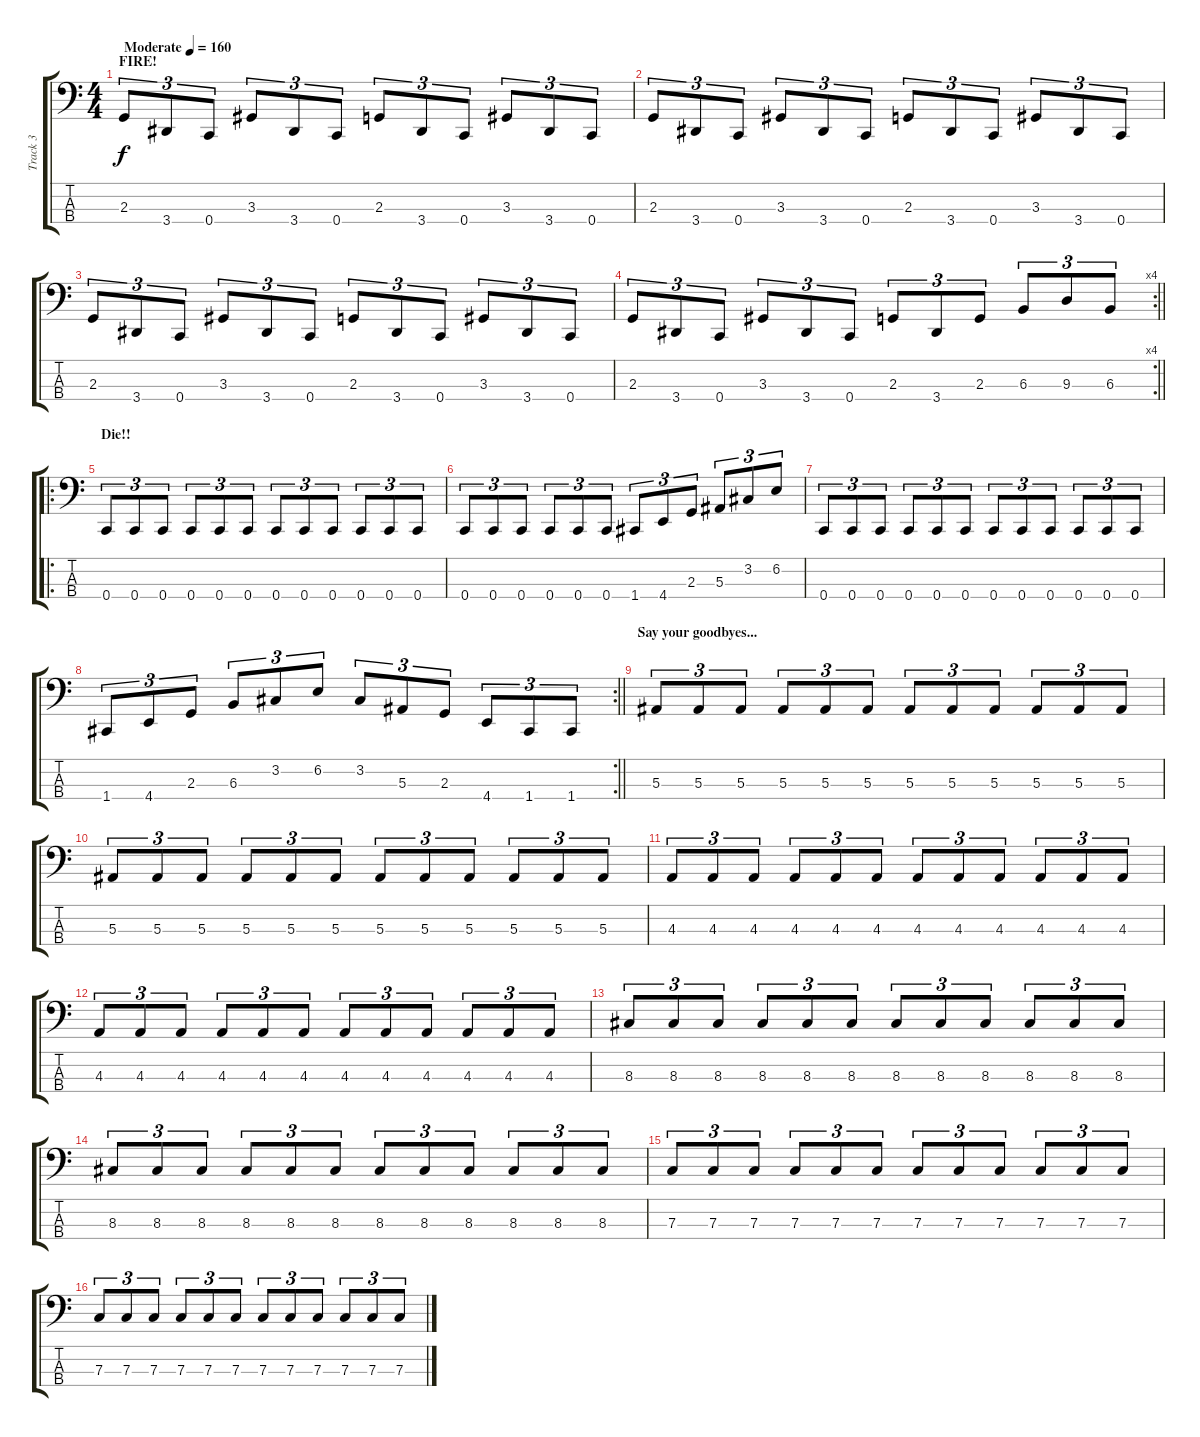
\track ("Track 3" "Track 3") {instrument electricbassfinger}
\staff {score tabs}
\tuning (Eb2 Bb1 F1 C1) {hide}
\ts (4 4)
\section ("" "FIRE!")
\tempo (160 "Moderate")
\clef f4
\ks c
2.3.8{tu (3 2) dy f instrument electricbassfinger} 3.4.8{tu (3 2)} 0.4.8{tu (3 2)} 3.3.8{tu (3 2)} 3.4.8{tu (3 2)} 0.4.8{tu (3 2)} 2.3.8{tu (3 2)} 3.4.8{tu (3 2)} 0.4.8{tu (3 2)} 3.3.8{tu (3 2)} 3.4.8{tu (3 2)} 0.4.8{tu (3 2)} |
2.3.8{tu (3 2)} 3.4.8{tu (3 2)} 0.4.8{tu (3 2)} 3.3.8{tu (3 2)} 3.4.8{tu (3 2)} 0.4.8{tu (3 2)} 2.3.8{tu (3 2)} 3.4.8{tu (3 2)} 0.4.8{tu (3 2)} 3.3.8{tu (3 2)} 3.4.8{tu (3 2)} 0.4.8{tu (3 2)} |
2.3.8{tu (3 2)} 3.4.8{tu (3 2)} 0.4.8{tu (3 2)} 3.3.8{tu (3 2)} 3.4.8{tu (3 2)} 0.4.8{tu (3 2)} 2.3.8{tu (3 2)} 3.4.8{tu (3 2)} 0.4.8{tu (3 2)} 3.3.8{tu (3 2)} 3.4.8{tu (3 2)} 0.4.8{tu (3 2)} |
\rc 4
\barLineRight lightlight
2.3.8{tu (3 2)} 3.4.8{tu (3 2)} 0.4.8{tu (3 2)} 3.3.8{tu (3 2)} 3.4.8{tu (3 2)} 0.4.8{tu (3 2)} 2.3.8{tu (3 2)} 3.4.8{tu (3 2)} 2.3.8{tu (3 2)} 6.3.8{tu (3 2)} 9.3.8{tu (3 2)} 6.3.8{tu (3 2)} |
\ro
\section ("" "Die!!")
0.4.8{tu (3 2)} 0.4.8{tu (3 2)} 0.4.8{tu (3 2)} 0.4.8{tu (3 2)} 0.4.8{tu (3 2)} 0.4.8{tu (3 2)} 0.4.8{tu (3 2)} 0.4.8{tu (3 2)} 0.4.8{tu (3 2)} 0.4.8{tu (3 2)} 0.4.8{tu (3 2)} 0.4.8{tu (3 2)} |
0.4.8{tu (3 2)} 0.4.8{tu (3 2)} 0.4.8{tu (3 2)} 0.4.8{tu (3 2)} 0.4.8{tu (3 2)} 0.4.8{tu (3 2)} 1.4.8{tu (3 2)} 4.4.8{tu (3 2)} 2.3.8{tu (3 2)} 5.3.8{tu (3 2)} 3.2.8{tu (3 2)} 6.2.8{tu (3 2)} |
0.4.8{tu (3 2)} 0.4.8{tu (3 2)} 0.4.8{tu (3 2)} 0.4.8{tu (3 2)} 0.4.8{tu (3 2)} 0.4.8{tu (3 2)} 0.4.8{tu (3 2)} 0.4.8{tu (3 2)} 0.4.8{tu (3 2)} 0.4.8{tu (3 2)} 0.4.8{tu (3 2)} 0.4.8{tu (3 2)} |
\rc 2
\barLineRight lightlight
1.4.8{tu (3 2)} 4.4.8{tu (3 2)} 2.3.8{tu (3 2)} 6.3.8{tu (3 2)} 3.2.8{tu (3 2)} 6.2.8{tu (3 2)} 3.2.8{tu (3 2)} 5.3.8{tu (3 2)} 2.3.8{tu (3 2)} 4.4.8{tu (3 2)} 1.4.8{tu (3 2)} 1.4.8{tu (3 2)} |
\section ("" "Say your goodbyes...")
5.3.8{tu (3 2)} 5.3.8{tu (3 2)} 5.3.8{tu (3 2)} 5.3.8{tu (3 2)} 5.3.8{tu (3 2)} 5.3.8{tu (3 2)} 5.3.8{tu (3 2)} 5.3.8{tu (3 2)} 5.3.8{tu (3 2)} 5.3.8{tu (3 2)} 5.3.8{tu (3 2)} 5.3.8{tu (3 2)} |
5.3.8{tu (3 2)} 5.3.8{tu (3 2)} 5.3.8{tu (3 2)} 5.3.8{tu (3 2)} 5.3.8{tu (3 2)} 5.3.8{tu (3 2)} 5.3.8{tu (3 2)} 5.3.8{tu (3 2)} 5.3.8{tu (3 2)} 5.3.8{tu (3 2)} 5.3.8{tu (3 2)} 5.3.8{tu (3 2)} |
4.3.8{tu (3 2)} 4.3.8{tu (3 2)} 4.3.8{tu (3 2)} 4.3.8{tu (3 2)} 4.3.8{tu (3 2)} 4.3.8{tu (3 2)} 4.3.8{tu (3 2)} 4.3.8{tu (3 2)} 4.3.8{tu (3 2)} 4.3.8{tu (3 2)} 4.3.8{tu (3 2)} 4.3.8{tu (3 2)} |
4.3.8{tu (3 2)} 4.3.8{tu (3 2)} 4.3.8{tu (3 2)} 4.3.8{tu (3 2)} 4.3.8{tu (3 2)} 4.3.8{tu (3 2)} 4.3.8{tu (3 2)} 4.3.8{tu (3 2)} 4.3.8{tu (3 2)} 4.3.8{tu (3 2)} 4.3.8{tu (3 2)} 4.3.8{tu (3 2)} |
8.3.8{tu (3 2)} 8.3.8{tu (3 2)} 8.3.8{tu (3 2)} 8.3.8{tu (3 2)} 8.3.8{tu (3 2)} 8.3.8{tu (3 2)} 8.3.8{tu (3 2)} 8.3.8{tu (3 2)} 8.3.8{tu (3 2)} 8.3.8{tu (3 2)} 8.3.8{tu (3 2)} 8.3.8{tu (3 2)} |
8.3.8{tu (3 2)} 8.3.8{tu (3 2)} 8.3.8{tu (3 2)} 8.3.8{tu (3 2)} 8.3.8{tu (3 2)} 8.3.8{tu (3 2)} 8.3.8{tu (3 2)} 8.3.8{tu (3 2)} 8.3.8{tu (3 2)} 8.3.8{tu (3 2)} 8.3.8{tu (3 2)} 8.3.8{tu (3 2)} |
7.3.8{tu (3 2)} 7.3.8{tu (3 2)} 7.3.8{tu (3 2)} 7.3.8{tu (3 2)} 7.3.8{tu (3 2)} 7.3.8{tu (3 2)} 7.3.8{tu (3 2)} 7.3.8{tu (3 2)} 7.3.8{tu (3 2)} 7.3.8{tu (3 2)} 7.3.8{tu (3 2)} 7.3.8{tu (3 2)} |
7.3.8{tu (3 2)} 7.3.8{tu (3 2)} 7.3.8{tu (3 2)} 7.3.8{tu (3 2)} 7.3.8{tu (3 2)} 7.3.8{tu (3 2)} 7.3.8{tu (3 2)} 7.3.8{tu (3 2)} 7.3.8{tu (3 2)} 7.3.8{tu (3 2)} 7.3.8{tu (3 2)} 7.3.8{tu (3 2)}
